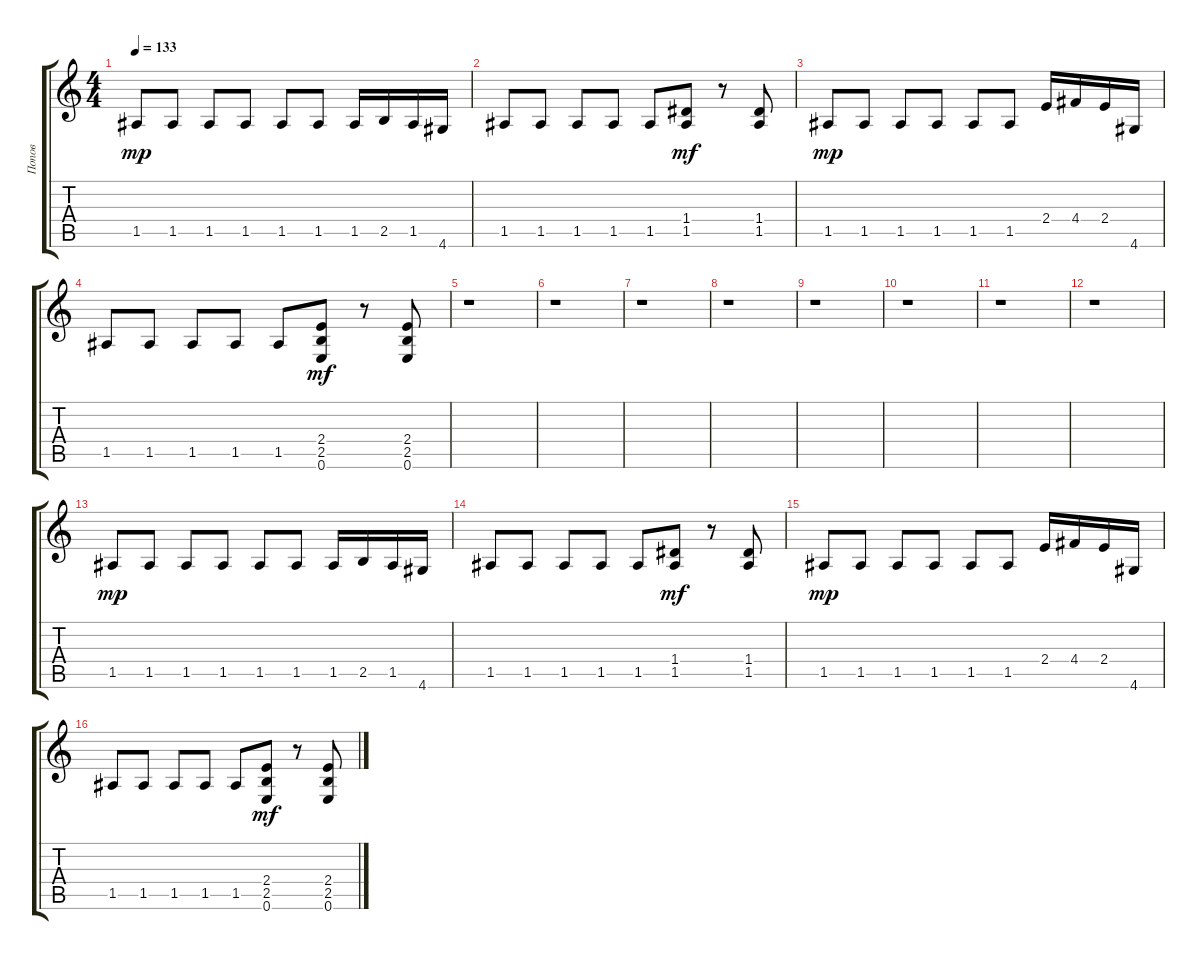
\track ("Попов" "Попов") {instrument distortionguitar}
\staff {score tabs}
\tuning (E4 B3 G3 D3 A2 E2) {hide}
\ts (4 4)
\tempo 133
\clef g2
\ks c
1.5.8{dy mp} 1.5.8 1.5.8 1.5.8 1.5.8 1.5.8 1.5.16 2.5.16 1.5.16 4.6.16 |
1.5.8 1.5.8 1.5.8 1.5.8 1.5.8 (1.4 1.5).8{dy mf} r.8 (1.4 1.5).8 |
1.5.8{dy mp} 1.5.8 1.5.8 1.5.8 1.5.8 1.5.8 2.4.16 4.4.16 2.4.16 4.6.16 |
1.5.8 1.5.8 1.5.8 1.5.8 1.5.8 (2.4 2.5 0.6).8{dy mf} r.8 (2.4 2.5 0.6).8 |
r.1 |
r.1 |
r.1 |
r.1 |
r.1 |
r.1 |
r.1 |
r.1 |
1.5.8{dy mp} 1.5.8 1.5.8 1.5.8 1.5.8 1.5.8 1.5.16 2.5.16 1.5.16 4.6.16 |
1.5.8 1.5.8 1.5.8 1.5.8 1.5.8 (1.4 1.5).8{dy mf} r.8 (1.4 1.5).8 |
1.5.8{dy mp} 1.5.8 1.5.8 1.5.8 1.5.8 1.5.8 2.4.16 4.4.16 2.4.16 4.6.16 |
1.5.8 1.5.8 1.5.8 1.5.8 1.5.8 (2.4 2.5 0.6).8{dy mf} r.8 (2.4 2.5 0.6).8
